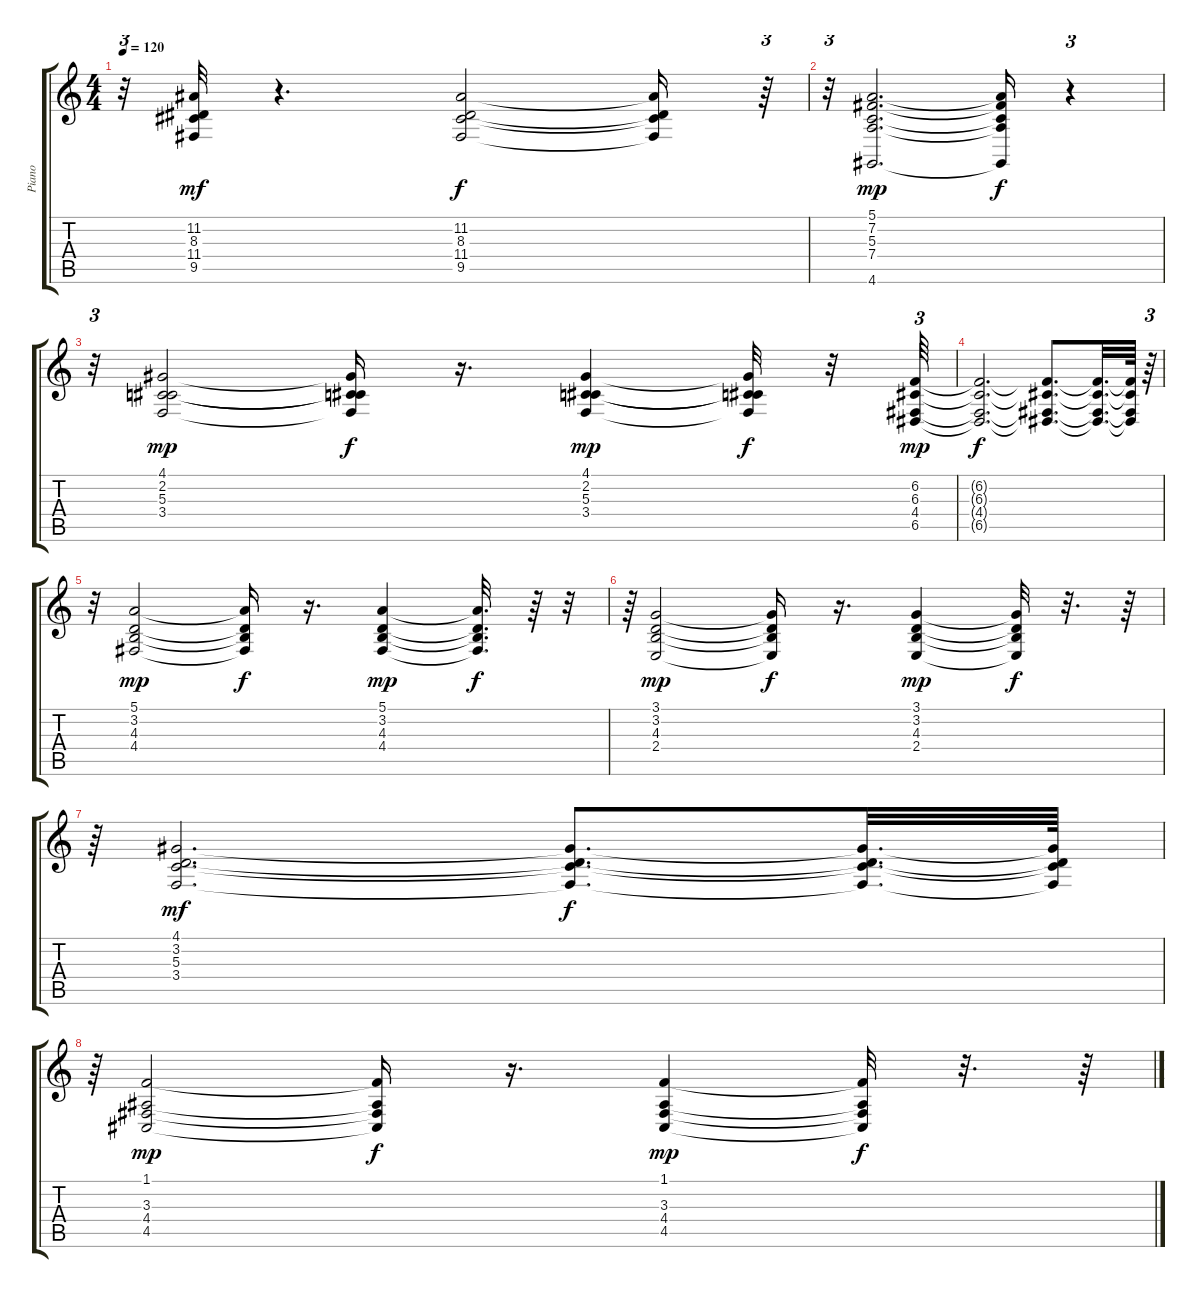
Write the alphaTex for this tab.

\track ("Piano" "Piano") {instrument electricpiano1}
\staff {score tabs}
\tuning (E4 B3 G3 D3 A2 E2) {hide}
\ts (4 4)
\tempo 120
\clef g2
\ks c
r.32{tu (3 2) dy f} (11.2 8.3 11.4 9.5).32{dy mf} r.4{d} (11.2 8.3 11.4 9.5).2{dy f} (11.2{t} 8.3{t} 11.4{t} 9.5{t}).16 r.64{tu (3 2)} |
r.32{tu (3 2)} (5.1 7.2 5.3 7.4 4.6).2{d dy mp} (5.1{t} 7.2{t} 5.3{t} 7.4{t} 4.6{t}).16{dy f} r.4{tu (3 2)} |
r.32{tu (3 2)} (4.1 2.2 5.3 3.4).2{dy mp} (4.1{t} 2.2{t} 5.3{t} 3.4{t}).16{dy f} r.16{d} (4.1 2.2 5.3 3.4).4{dy mp} (4.1{t} 2.2{t} 5.3{t} 3.4{t}).32{dy f} r.32 (6.2 6.3 4.4 6.5).64{tu (3 2) dy mp} |
(6.2{t} 6.3{t} 4.4{t} 6.5{t}).2{d dy f} (6.2{t} 6.3{t} 4.4{t} 6.5{t}).8{d} (6.2{t} 6.3{t} 4.4{t} 6.5{t}).32{d} (6.2{t} 6.3{t} 4.4{t} 6.5{t}).64 r.64{tu (3 2)} |
r.32{tu (3 2)} (5.1 3.2 4.3 4.4).2{dy mp} (5.1{t} 3.2{t} 4.3{t} 4.4{t}).16{dy f} r.16{d} (5.1 3.2 4.3 4.4).4{dy mp} (5.1{t} 3.2{t} 4.3{t} 4.4{t}).32{d dy f} r.64 r.32{tu (3 2)} |
r.64{tu (3 2)} (3.1 3.2 4.3 2.4).2{dy mp} (3.1{t} 3.2{t} 4.3{t} 2.4{t}).16{dy f} r.16{d} (3.1 3.2 4.3 2.4).4{dy mp} (3.1{t} 3.2{t} 4.3{t} 2.4{t}).32{dy f} r.32{d} r.64 |
r.64{tu (3 2)} (4.1 3.2 5.3 3.4).2{d dy mf} (4.1{t} 3.2{t} 5.3{t} 3.4{t}).8{d dy f} (4.1{t} 3.2{t} 5.3{t} 3.4{t}).32{d} (4.1{t} 3.2{t} 5.3{t} 3.4{t}).64 |
r.64{tu (3 2)} (1.1 3.3 4.4 4.5).2{dy mp} (1.1{t} 3.3{t} 4.4{t} 4.5{t}).16{dy f} r.16{d} (1.1 3.3 4.4 4.5).4{dy mp} (1.1{t} 3.3{t} 4.4{t} 4.5{t}).32{dy f} r.32{d} r.64
